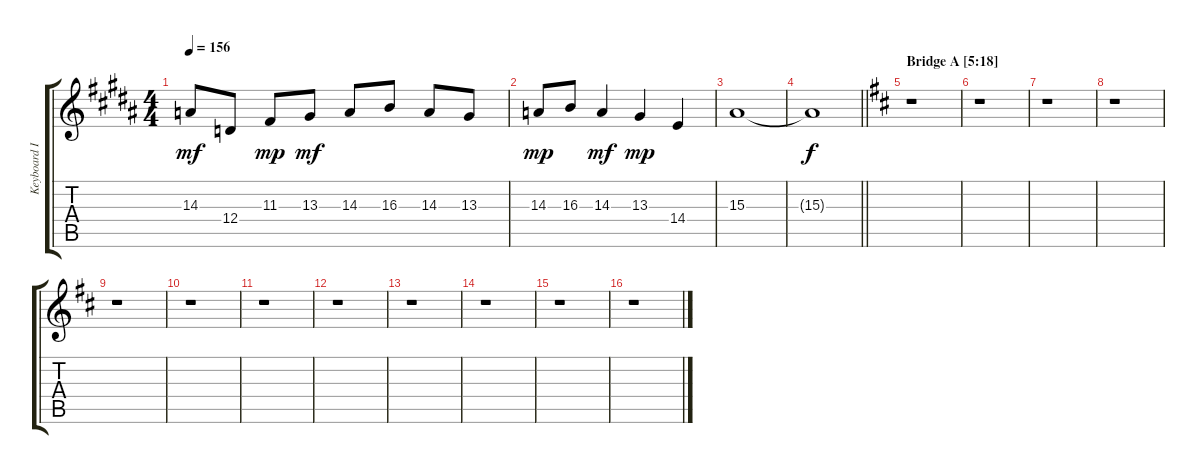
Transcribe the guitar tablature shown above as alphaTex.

\track ("Keyboard I" "Keyboard I") {instrument glockenspiel}
\staff {score tabs}
\tuning (E4 B3 G3 D3 A2 E2) {hide}
\ts (4 4)
\tempo 156
\clef g2
\ks g#minor
14.3.8{dy mf} 12.4.8 11.3.8{dy mp} 13.3.8{dy mf} 14.3.8 16.3.8 14.3.8 13.3.8 |
14.3.8{dy mp} 16.3.8 14.3.4{dy mf} 13.3.4{dy mp} 14.4.4 |
15.3.1 |
\barLineRight lightlight
15.3{t}.1{dy f} |
\section ("" "Bridge A [5:18]")
\ks d
r.1 |
r.1 |
r.1 |
r.1 |
r.1 |
r.1 |
r.1 |
r.1 |
r.1 |
r.1 |
r.1 |
r.1
